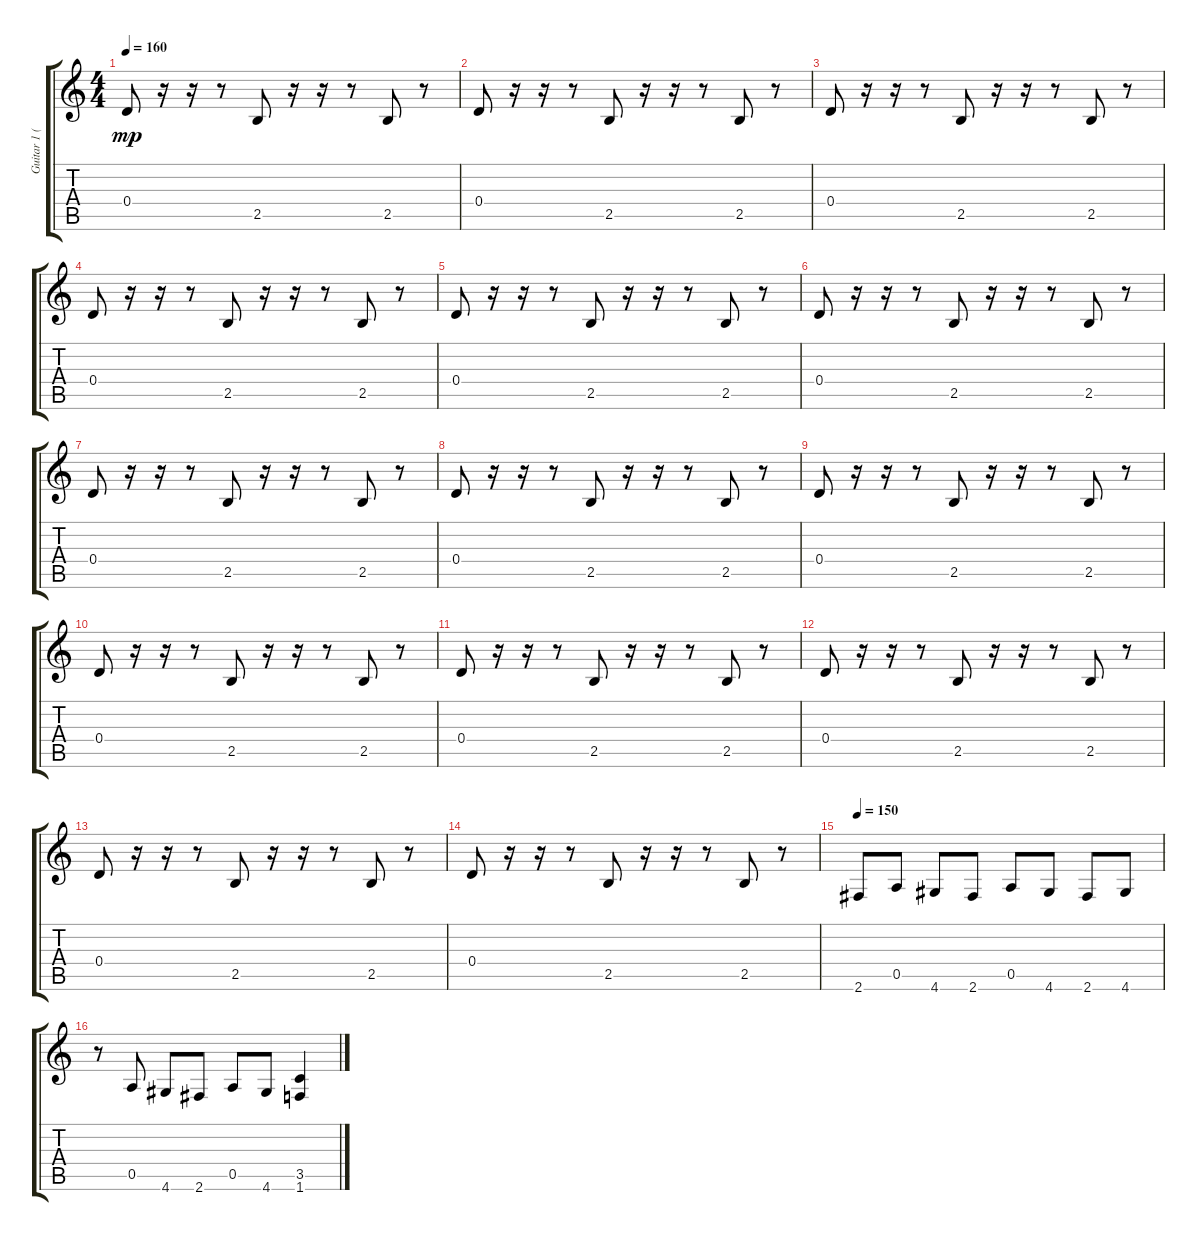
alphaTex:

\track ("Guitar 1 (Rhythm)           " "Guitar 1 (") {instrument overdrivenguitar}
\staff {score tabs}
\tuning (E4 B3 G3 D3 A2 E2) {hide}
\ts (4 4)
\tempo 160
\clef g2
\ks c
0.4.8{dy mp} r.16 r.16 r.8 2.5.8 r.16 r.16 r.8 2.5.8 r.8 |
0.4.8 r.16 r.16 r.8 2.5.8 r.16 r.16 r.8 2.5.8 r.8 |
0.4.8 r.16 r.16 r.8 2.5.8 r.16 r.16 r.8 2.5.8 r.8 |
0.4.8 r.16 r.16 r.8 2.5.8 r.16 r.16 r.8 2.5.8 r.8 |
0.4.8 r.16 r.16 r.8 2.5.8 r.16 r.16 r.8 2.5.8 r.8 |
0.4.8 r.16 r.16 r.8 2.5.8 r.16 r.16 r.8 2.5.8 r.8 |
0.4.8 r.16 r.16 r.8 2.5.8 r.16 r.16 r.8 2.5.8 r.8 |
0.4.8 r.16 r.16 r.8 2.5.8 r.16 r.16 r.8 2.5.8 r.8 |
0.4.8 r.16 r.16 r.8 2.5.8 r.16 r.16 r.8 2.5.8 r.8 |
0.4.8 r.16 r.16 r.8 2.5.8 r.16 r.16 r.8 2.5.8 r.8 |
0.4.8 r.16 r.16 r.8 2.5.8 r.16 r.16 r.8 2.5.8 r.8 |
0.4.8 r.16 r.16 r.8 2.5.8 r.16 r.16 r.8 2.5.8 r.8 |
0.4.8 r.16 r.16 r.8 2.5.8 r.16 r.16 r.8 2.5.8 r.8 |
0.4.8 r.16 r.16 r.8 2.5.8 r.16 r.16 r.8 2.5.8 r.8 |
\tempo 150
2.6.8 0.5.8 4.6.8 2.6.8 0.5.8 4.6.8 2.6.8 4.6.8 |
r.8 0.5.8 4.6.8 2.6.8 0.5.8 4.6.8 (3.5 1.6).4
